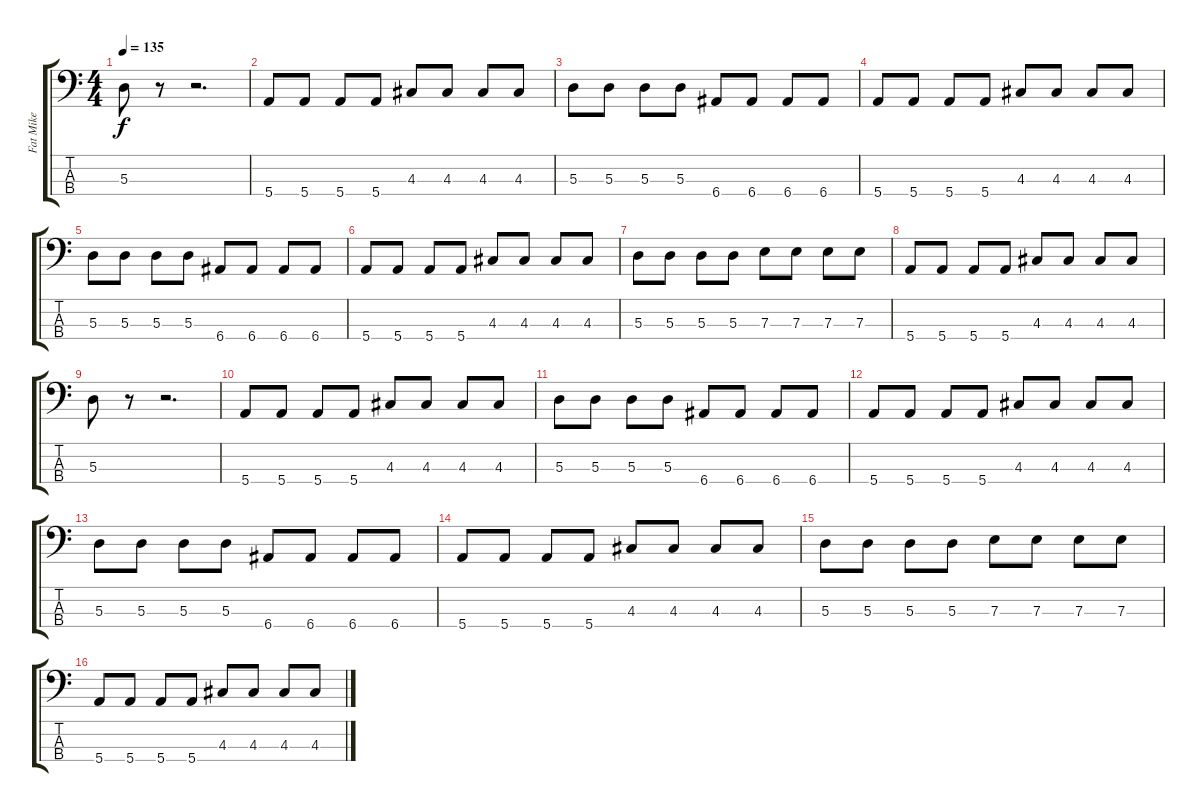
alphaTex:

\track ("Fat Mike" "Fat Mike") {instrument electricbasspick}
\staff {score tabs}
\tuning (G2 D2 A1 E1) {hide}
\ts (4 4)
\tempo 135
\clef f4
\ks c
5.3.8{dy f} r.8 r.2{d} |
5.4.8 5.4.8 5.4.8 5.4.8 4.3.8 4.3.8 4.3.8 4.3.8 |
5.3.8 5.3.8 5.3.8 5.3.8 6.4.8 6.4.8 6.4.8 6.4.8 |
5.4.8 5.4.8 5.4.8 5.4.8 4.3.8 4.3.8 4.3.8 4.3.8 |
5.3.8 5.3.8 5.3.8 5.3.8 6.4.8 6.4.8 6.4.8 6.4.8 |
5.4.8 5.4.8 5.4.8 5.4.8 4.3.8 4.3.8 4.3.8 4.3.8 |
5.3.8 5.3.8 5.3.8 5.3.8 7.3.8 7.3.8 7.3.8 7.3.8 |
5.4.8 5.4.8 5.4.8 5.4.8 4.3.8 4.3.8 4.3.8 4.3.8 |
5.3.8 r.8 r.2{d} |
5.4.8 5.4.8 5.4.8 5.4.8 4.3.8 4.3.8 4.3.8 4.3.8 |
5.3.8 5.3.8 5.3.8 5.3.8 6.4.8 6.4.8 6.4.8 6.4.8 |
5.4.8 5.4.8 5.4.8 5.4.8 4.3.8 4.3.8 4.3.8 4.3.8 |
5.3.8 5.3.8 5.3.8 5.3.8 6.4.8 6.4.8 6.4.8 6.4.8 |
5.4.8 5.4.8 5.4.8 5.4.8 4.3.8 4.3.8 4.3.8 4.3.8 |
5.3.8 5.3.8 5.3.8 5.3.8 7.3.8 7.3.8 7.3.8 7.3.8 |
5.4.8 5.4.8 5.4.8 5.4.8 4.3.8 4.3.8 4.3.8 4.3.8
